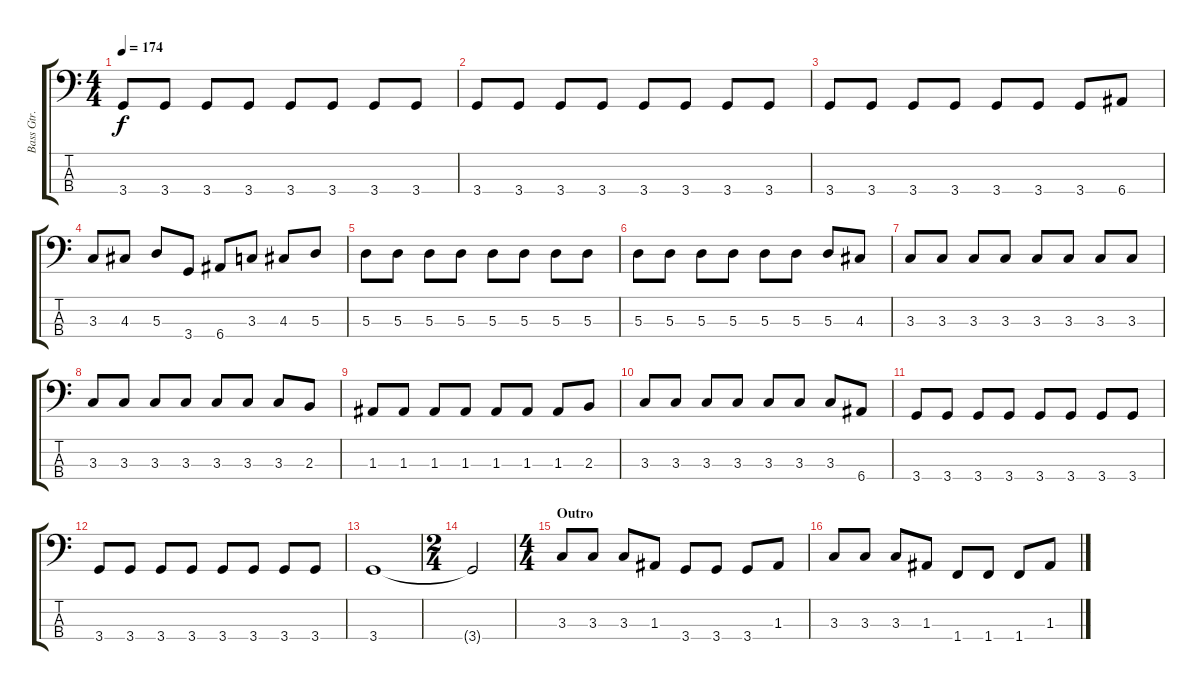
\track ("Bass Gtr." "Bass Gtr.") {instrument slapbass2}
\staff {score tabs}
\tuning (G2 D2 A1 E1) {hide}
\ts (4 4)
\tempo 174
\clef f4
\ks c
3.4.8{dy f} 3.4.8 3.4.8 3.4.8 3.4.8 3.4.8 3.4.8 3.4.8 |
3.4.8 3.4.8 3.4.8 3.4.8 3.4.8 3.4.8 3.4.8 3.4.8 |
3.4.8 3.4.8 3.4.8 3.4.8 3.4.8 3.4.8 3.4.8 6.4.8 |
3.3.8 4.3.8 5.3.8 3.4.8 6.4.8 3.3.8 4.3.8 5.3.8 |
5.3.8 5.3.8 5.3.8 5.3.8 5.3.8 5.3.8 5.3.8 5.3.8 |
5.3.8 5.3.8 5.3.8 5.3.8 5.3.8 5.3.8 5.3.8 4.3.8 |
3.3.8 3.3.8 3.3.8 3.3.8 3.3.8 3.3.8 3.3.8 3.3.8 |
3.3.8 3.3.8 3.3.8 3.3.8 3.3.8 3.3.8 3.3.8 2.3.8 |
1.3.8 1.3.8 1.3.8 1.3.8 1.3.8 1.3.8 1.3.8 2.3.8 |
3.3.8 3.3.8 3.3.8 3.3.8 3.3.8 3.3.8 3.3.8 6.4.8 |
3.4.8 3.4.8 3.4.8 3.4.8 3.4.8 3.4.8 3.4.8 3.4.8 |
3.4.8 3.4.8 3.4.8 3.4.8 3.4.8 3.4.8 3.4.8 3.4.8 |
3.4.1 |
\ts (2 4)
3.4{t}.2 |
\ts (4 4)
\section ("" "Outro")
3.3.8 3.3.8 3.3.8 1.3.8 3.4.8 3.4.8 3.4.8 1.3.8 |
3.3.8 3.3.8 3.3.8 1.3.8 1.4.8 1.4.8 1.4.8 1.3.8
